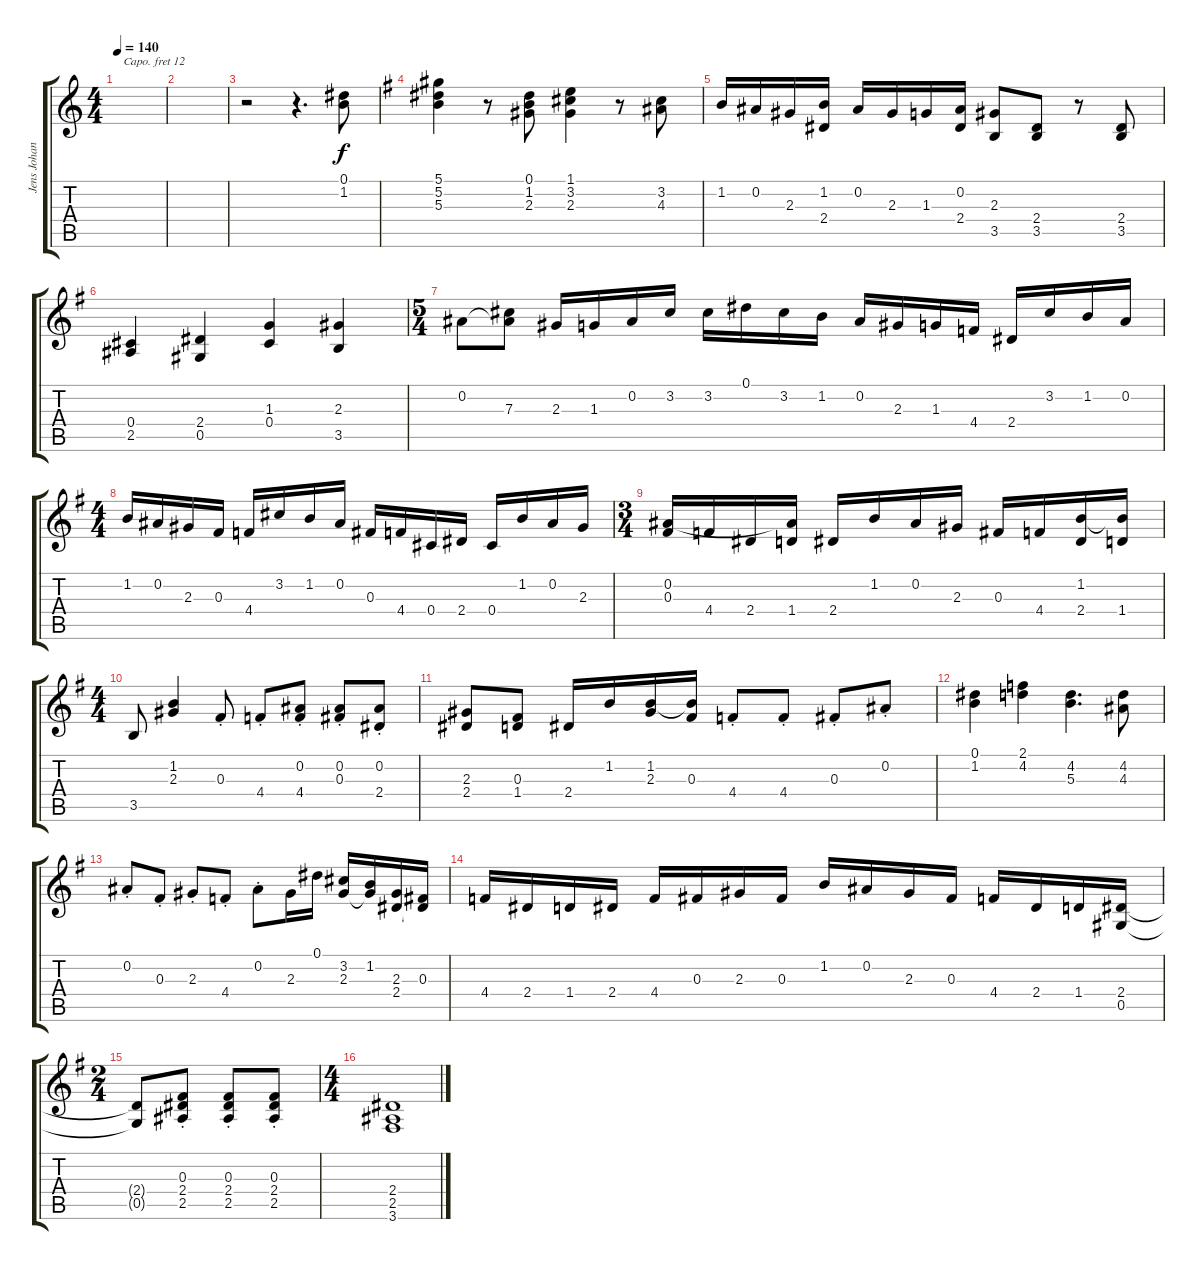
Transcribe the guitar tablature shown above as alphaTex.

\track ("Jens Johansson II" "Jens Johan") {instrument stringensemble1}
\staff {score tabs}
\capo 12
\tuning (Eb4 Bb3 Gb3 Db3 Ab2 Eb2) {hide}
\ts (4 4)
\tempo 140
\clef g2
\ks c
|
|
r.2{volume 12 instrument stringensemble1} r.4{d} (0.1 1.2).8 |
\ks g
(5.1 5.2 5.3).4 r.8 (0.1 1.2 2.3).8 (1.1 3.2 2.3).4 r.8 (3.2 4.3).8 |
1.2.16 0.2.16 2.3.16 (1.2 2.4).16 0.2.16 2.3.16 1.3.16 (0.2 2.4).16 (2.3 3.5).8 (2.4 3.5).8 r.8 (2.4 3.5).8 |
(0.4 2.5).4 (2.4 0.5).4 (1.3 0.4).4 (2.3 3.5).4 |
\ts (5 4)
0.2.8 (0.2{t} 7.3).8 2.3.16 1.3.16 0.2.16 3.2.16 3.2.16 0.1.16 3.2.16 1.2.16 0.2.16 2.3.16 1.3.16 4.4.16 2.4.16 3.2.16 1.2.16 0.2.16 |
\ts (4 4)
1.2.16 0.2.16 2.3.16 0.3.16 4.4.16 3.2.16 1.2.16 0.2.16 0.3.16 4.4.16 0.4.16 2.4.16 0.4.16 1.2.16 0.2.16 2.3.16 |
\ts (3 4)
(0.2 0.3).16 4.4.16 2.4.16 (0.2{t} 1.4).16 2.4.16 1.2.16 0.2.16 2.3.16 0.3.16 4.4.16 (1.2 2.4).16 (1.2{t} 1.4).16 |
\ts (4 4)
3.5.8 (1.2 2.3).4 0.3{st}.8 4.4{st}.8 (0.2{st} 4.4{st}).8 (0.2{st} 0.3{st}).8 (0.2{st} 2.4{st}).8 |
(2.3 2.4).8 (0.3 1.4).8 2.4.16 1.2.16 (1.2 2.3).16 (1.2{t} 0.3).16 4.4{st}.8 4.4{st}.8 0.3{st}.8 0.2{st}.8 |
(0.1 1.2).4 (2.1 4.2).4 (4.2 5.3).4{d} (4.2 4.3).8 |
0.2{st}.8 0.3{st}.8 2.3{st}.8 4.4{st}.8 0.2{st}.8 2.3.16 0.1.16 (3.2 2.3).16 (1.2 2.3{t}).16 (2.3 2.4).16 (0.3 2.4{t}).16 |
4.4.16 2.4.16 1.4.16 2.4.16 4.4.16 0.3.16 2.3.16 0.3.16 1.2.16 0.2.16 2.3.16 0.3.16 4.4.16 2.4.16 1.4.16 (2.4 0.5).16 |
\ts (2 4)
(2.4{t} 0.5{t}).8 (0.3{st} 2.4{st} 2.5{st}).8 (0.3{st} 2.4{st} 2.5{st}).8 (0.3{st} 2.4{st} 2.5{st}).8 |
\ts (4 4)
(2.4 2.5 3.6).1
